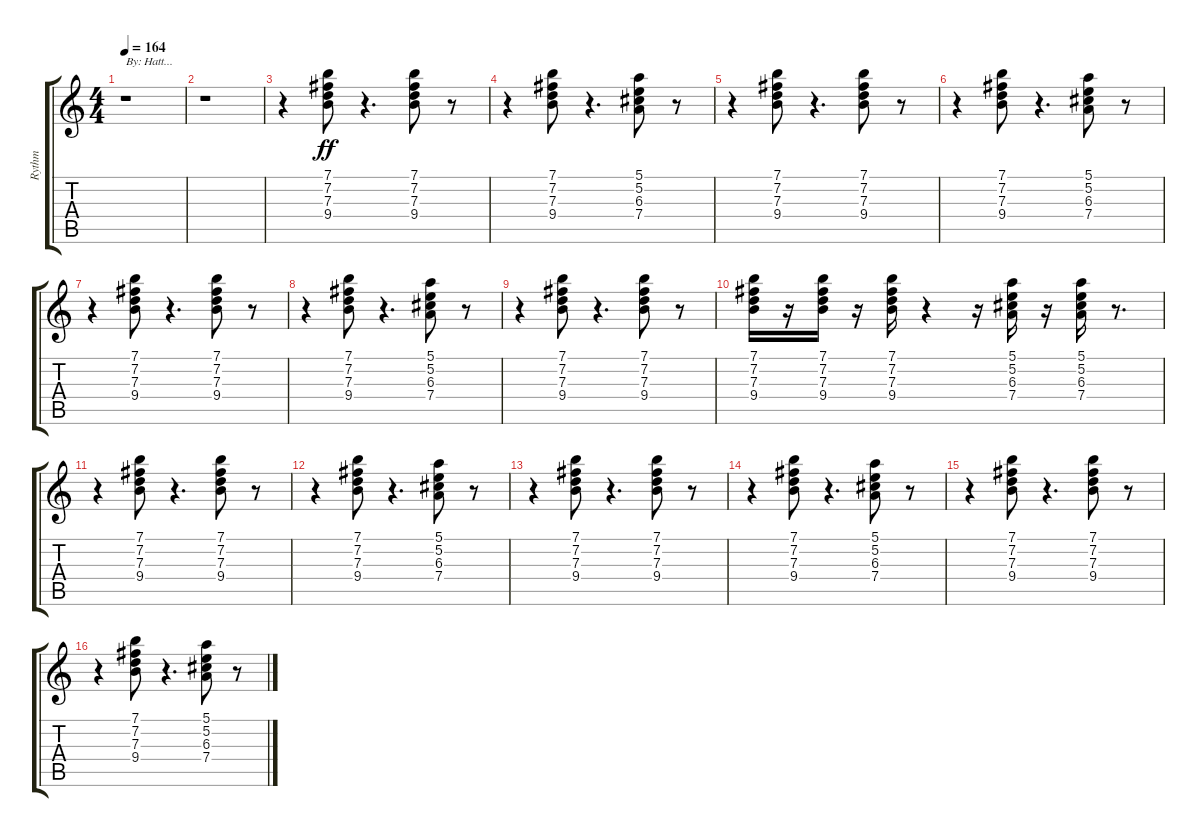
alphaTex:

\track ("Rythm" "Rythm") {instrument overdrivenguitar}
\staff {score tabs}
\tuning (E4 B3 G3 D3 A2 E2) {hide}
\ts (4 4)
\tempo 164
\clef g2
\ks c
r.1{txt "By: Hatt..." dy ff instrument overdrivenguitar} |
r.1 |
r.4 (7.1 7.2 7.3 9.4).8{instrument overdrivenguitar} r.4{d} (7.1 7.2 7.3 9.4).8 r.8 |
r.4 (7.1 7.2 7.3 9.4).8 r.4{d} (5.1 5.2 6.3 7.4).8 r.8 |
r.4 (7.1 7.2 7.3 9.4).8 r.4{d} (7.1 7.2 7.3 9.4).8 r.8 |
r.4 (7.1 7.2 7.3 9.4).8 r.4{d} (5.1 5.2 6.3 7.4).8 r.8 |
r.4 (7.1 7.2 7.3 9.4).8 r.4{d} (7.1 7.2 7.3 9.4).8 r.8 |
r.4 (7.1 7.2 7.3 9.4).8 r.4{d} (5.1 5.2 6.3 7.4).8 r.8 |
r.4 (7.1 7.2 7.3 9.4).8 r.4{d} (7.1 7.2 7.3 9.4).8 r.8 |
(7.1 7.2 7.3 9.4).16 r.16 (7.1 7.2 7.3 9.4).16 r.16 (7.1 7.2 7.3 9.4).16 r.4 r.16 (5.1 5.2 6.3 7.4).16 r.16 (5.1 5.2 6.3 7.4).16 r.8{d} |
r.4 (7.1 7.2 7.3 9.4).8 r.4{d} (7.1 7.2 7.3 9.4).8 r.8 |
r.4 (7.1 7.2 7.3 9.4).8 r.4{d} (5.1 5.2 6.3 7.4).8 r.8 |
r.4 (7.1 7.2 7.3 9.4).8 r.4{d} (7.1 7.2 7.3 9.4).8 r.8 |
r.4 (7.1 7.2 7.3 9.4).8 r.4{d} (5.1 5.2 6.3 7.4).8 r.8 |
r.4 (7.1 7.2 7.3 9.4).8 r.4{d} (7.1 7.2 7.3 9.4).8 r.8 |
r.4 (7.1 7.2 7.3 9.4).8 r.4{d} (5.1 5.2 6.3 7.4).8 r.8
